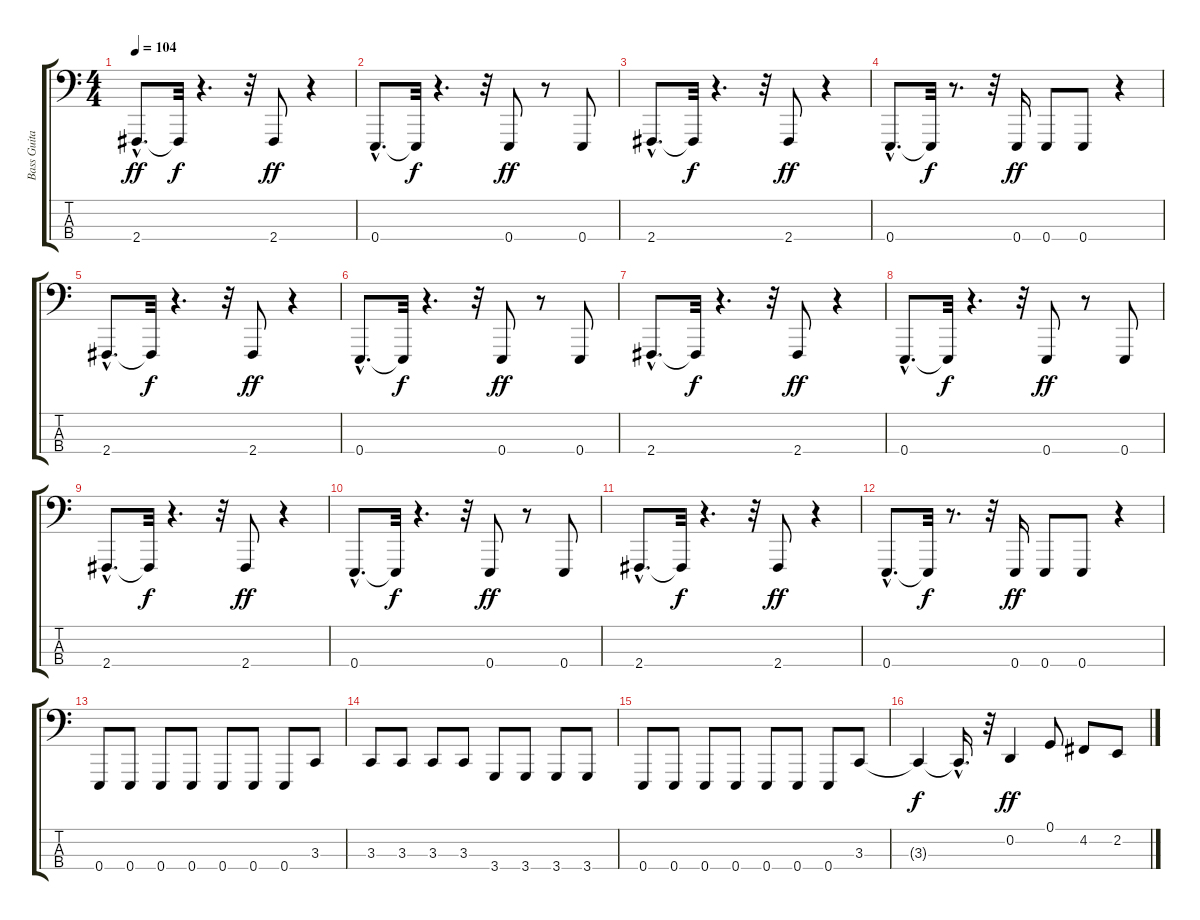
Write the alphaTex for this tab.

\track ("Bass Guitar" "Bass Guita") {instrument acousticgrandpiano}
\staff {score tabs}
\tuning (G2 D2 A1 E1) {hide}
\ts (4 4)
\tempo 104
\clef f4
\ks c
2.4{hac}.8{d dy ff} 2.4{t}.32{dy f} r.4{d} r.32 2.4.8{dy ff} r.4 |
0.4{hac}.8{d} 0.4{t}.32{dy f} r.4{d} r.32 0.4.8{dy ff} r.8 0.4.8 |
2.4{hac}.8{d} 2.4{t}.32{dy f} r.4{d} r.32 2.4.8{dy ff} r.4 |
0.4{hac}.8{d} 0.4{t}.32{dy f} r.8{d} r.32 0.4.16{dy ff} 0.4.8 0.4.8 r.4 |
2.4{hac}.8{d} 2.4{t}.32{dy f} r.4{d} r.32 2.4.8{dy ff} r.4 |
0.4{hac}.8{d} 0.4{t}.32{dy f} r.4{d} r.32 0.4.8{dy ff} r.8 0.4.8 |
2.4{hac}.8{d} 2.4{t}.32{dy f} r.4{d} r.32 2.4.8{dy ff} r.4 |
0.4{hac}.8{d} 0.4{t}.32{dy f} r.4{d} r.32 0.4.8{dy ff} r.8 0.4.8 |
2.4{hac}.8{d} 2.4{t}.32{dy f} r.4{d} r.32 2.4.8{dy ff} r.4 |
0.4{hac}.8{d} 0.4{t}.32{dy f} r.4{d} r.32 0.4.8{dy ff} r.8 0.4.8 |
2.4{hac}.8{d} 2.4{t}.32{dy f} r.4{d} r.32 2.4.8{dy ff} r.4 |
0.4{hac}.8{d} 0.4{t}.32{dy f} r.8{d} r.32 0.4.16{dy ff} 0.4.8 0.4.8 r.4 |
0.4.8 0.4.8 0.4.8 0.4.8 0.4.8 0.4.8 0.4.8 3.3.8 |
3.3.8 3.3.8 3.3.8 3.3.8 3.4.8 3.4.8 3.4.8 3.4.8 |
0.4.8 0.4.8 0.4.8 0.4.8 0.4.8 0.4.8 0.4.8 3.3.8 |
3.3{t}.4{dy f} 3.3{hac t}.16{d} r.32 0.2.4{dy ff} 0.1.8 4.2.8 2.2.8
